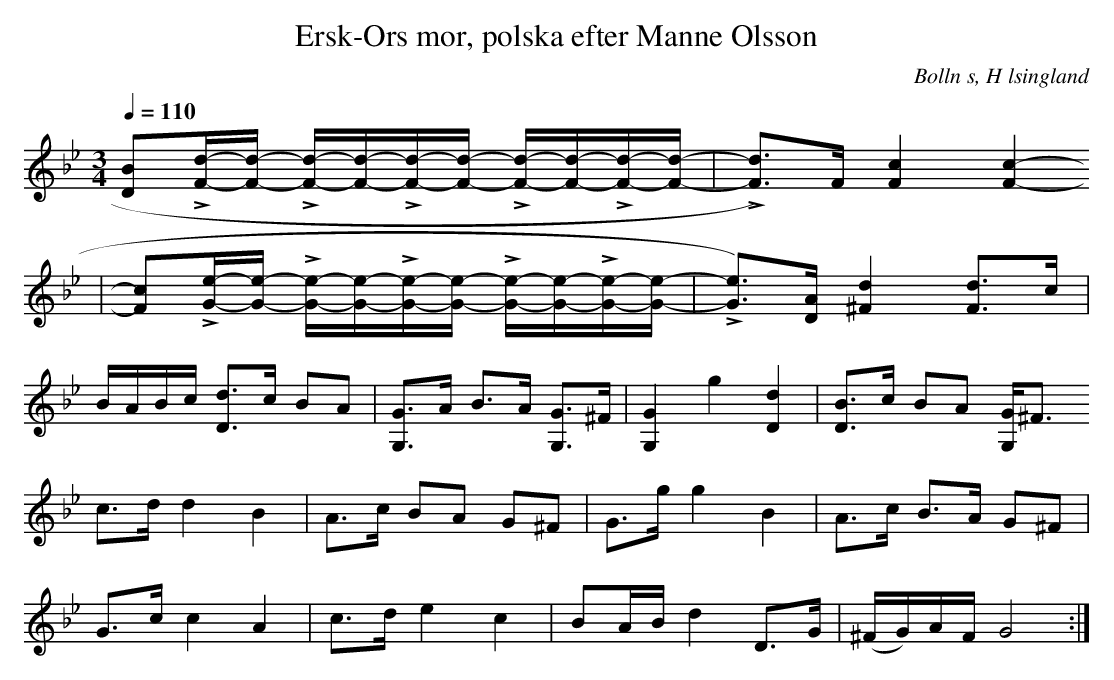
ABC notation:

X:1
T: Ersk-Ors mor, polska efter Manne Olsson
O:Bolln s, H lsingland
M:3/4
L:1/8
Q:1/4=110
K:Gm
[D B]L[F/d/]-[F/d/] - L[F/d/]-[F/d/]-L[F/d/]-[F/d/] - L[F/d/]-[F/d/]-L[F/d/]-[F/d/]-| L[F d])>F [-F2 c2] [F2 c2]-
|[F c]L[G/e/]-[G/e/] - L[G/e/]-[G/e/]-L[G/e/]-[G/e/] - L[G/e/]-[G/e/]-L[G/e/]-[G/e/]-| L[Ge])>[D A] [^F2 d2] [F d]>c|
B/A/B/c/ [D d]>c BA|[G, G]>A B>A [G, G]>^F|[G,2 G2] g2 [D2 d2]|[D B]>c BA [G, G]<^F
c>d    d2       B2           | A>c    BA       G^F       | G>g    g2 B2     | A>c         B>A G^F  |
G>c    c2       A2           | c>d    e2       c2        | BA/B/  d2 D>G   | (^F/G/)A/F/ G4      :|
